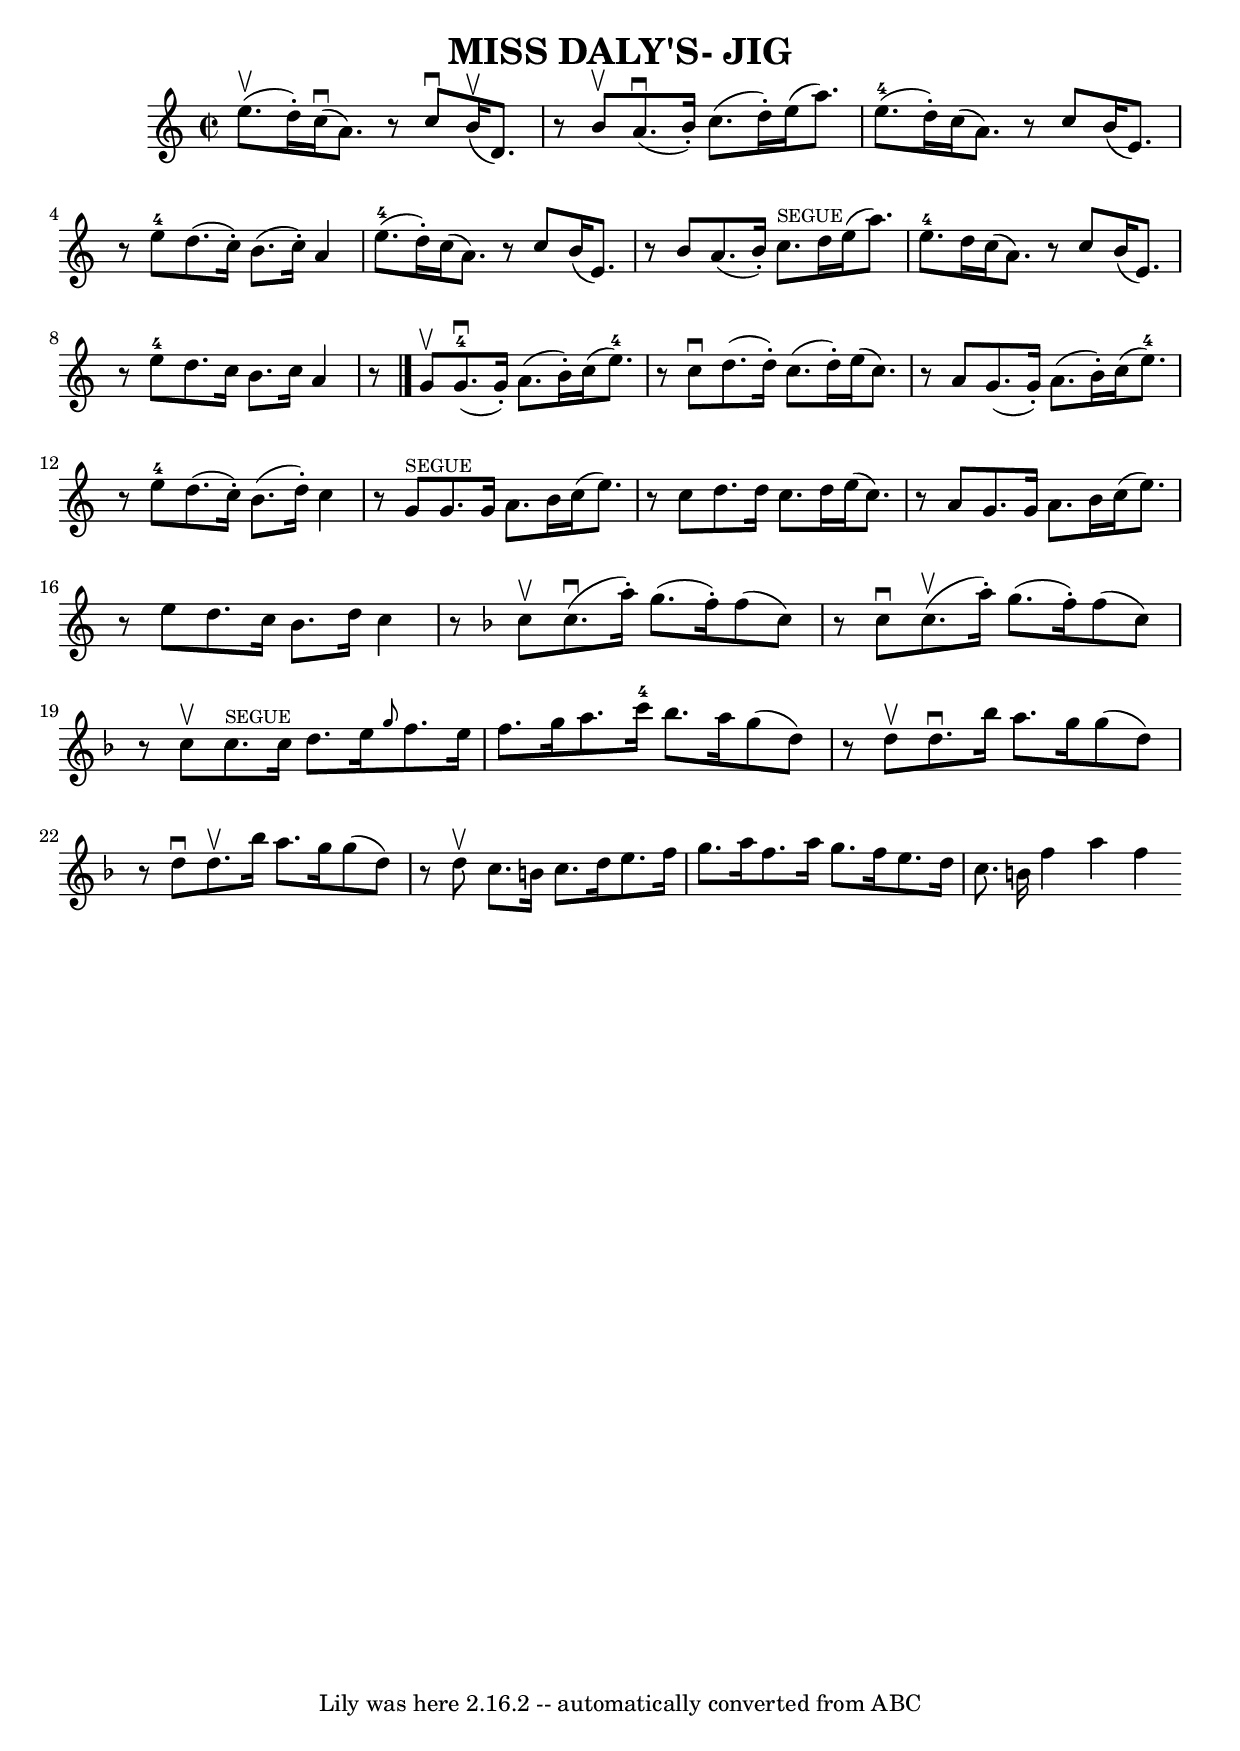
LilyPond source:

\version "2.16.2"
\include "Mammoth.ily"
\header {
  %% book = "Ryan's Mammoth Collection of Fiddle Tunes"
 crossRefNumber = "1"
 footnotes = ""
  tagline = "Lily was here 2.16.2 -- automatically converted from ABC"
  title = "MISS DALY'S- JIG"

}
voicedefault =  {


  \override Staff.TimeSignature #'style = #'C
  \time 2/2 
  \key a \minor e''8. (^\upbow d''16-.)        |
  
 c''16 (^\downbow a'8.)   r8 c''8^\downbow b'16 (^\upbow d'8.)      r8 b'8^\upbow    |
 a'8. (^\downbow b'16-.) c''8. (d''16-.) e''16 (a''8.) e''8.-4(d''16-.)       |
 c''16 ( a'8.)   r8 c''8 b'16 (e'8.)   r8 e''8-4    |
 d''8. ( c''16-.) b'8. (c''16-.) a'4 e''8.-4(d''16-.)    |  |
 c''16 (a'8.)   r8 c''8 b'16 (e'8.)   r8 b'8     |
 a'8. (b'16-.) c''8.^\segue d''16 e''16 ( a''8.) e''8.-4 d''16         |
 c''16 (a'8.)   r8 c''8 b'16 (e'8.)   r8 e''8-4    |
 d''8. c''16 b'8. c''16 a'4    r8   \bar "|." g'8^\upbow        |
 g'8.-4(^\downbow g'16-.) a'8. (b'16-.) c''16 (e''8.-4)      r8 c''8^\downbow    |
 d''8. (d''16-.) c''8. (d''16-.) e''16 (c''8.)   r8 a'8         |
 g'8. (g'16-.) a'8. ( b'16-.) c''16 (e''8.-4)   r8 e''8-4    |
 d''8. ( c''16-.) b'8. (d''16-.) c''4    r8 g'8^\segue    |
   |
 g'8. g'16 a'8. b'16 c''16 (e''8.)   r8 c''8     |
 d''8. d''16 c''8. d''16 e''16 (c''8.)   r8 a'8      |
 g'8. g'16 a'8. b'16 c''16 (e''8.)   r8 e''8     |
 d''8. c''16 b'8. d''16 c''4    r8   
  \key f \major c''8^\upbow        |
 c''8. (^\downbow a''16-.) g''8. (f''16-.) f''8 (c''8)   r8 c''8^\downbow   |
 c''8. (^\upbow a''16-.) g''8. (f''16-.) f''8 (c''8)   r8 c''8^\upbow         |
 c''8.^\segue c''16 d''8. e''16  \grace { g''8  
					 } f''8. e''16 f''8. g''16     |
 a''8. c'''16-4 bes''8. a''16 g''8 (d''8)   r8 d''8^\upbow   |  |
 d''8.^\downbow bes''16 a''8. g''16 g''8 (d''8)   r8 d''8^\downbow   |
 d''8.^\upbow bes''16 a''8. g''16 g''8 (d''8)   r8 d''8^\upbow   \bar "| |" c''8. b'16 c''8. d''16 e''8. f''16 g''8. a''16     |
 f''8. a''16 g''8. f''16 e''8. d''16 c''8. b'16    \bar ":|" f''4 a''4 f''4    <<   \bar " |."  >>   

}

\score{
  <<

    \context Staff="default"
    {
      \voicedefault 
      
    }

  >>
  \layout {
    
  }
  \midi {
  }

}
